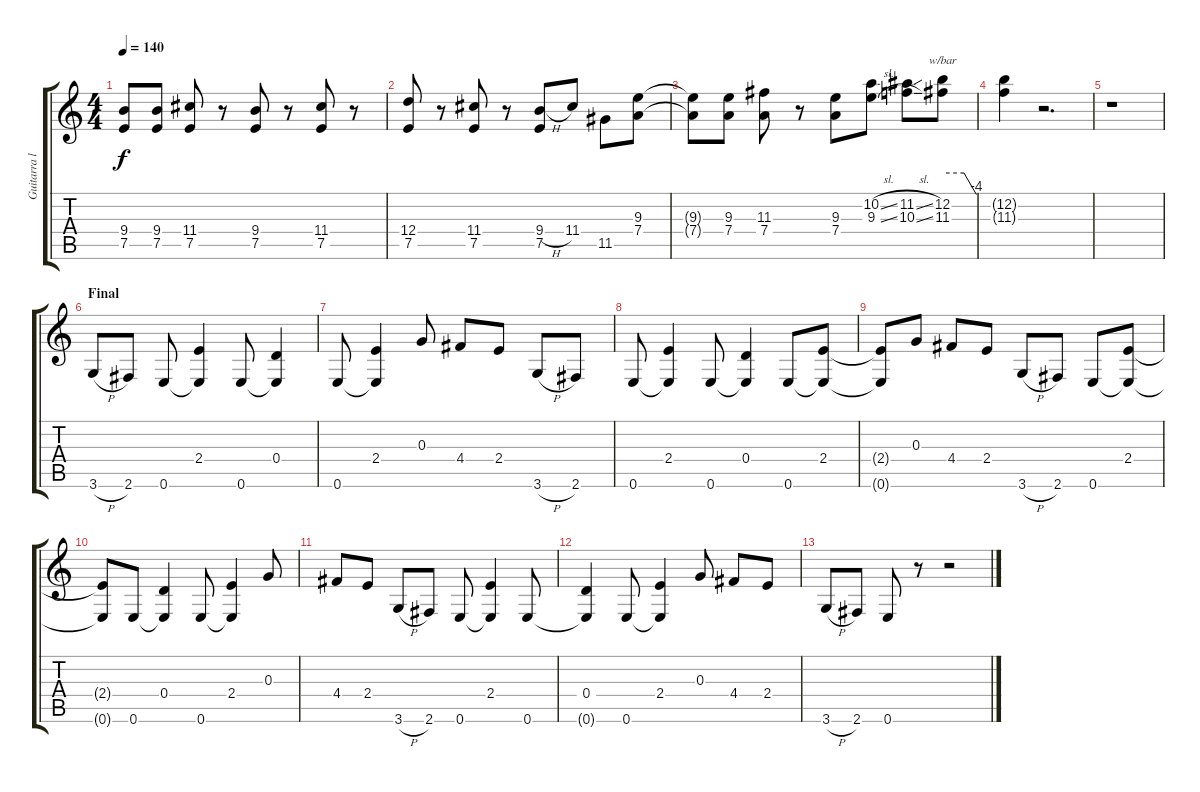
\track ("Guitarra líder" "Guitarra l") {instrument distortionguitar}
\staff {score tabs}
\tuning (E4 B3 G3 D3 A2 E2) {hide}
\ts (4 4)
\tempo 140
\clef g2
\ks c
(9.4{t} 7.5{t}).8{dy f} (9.4 7.5).8 (11.4 7.5).8 r.8 (9.4 7.5).8 r.8 (11.4 7.5).8 r.8 |
(12.4 7.5).8 r.8 (11.4 7.5).8 r.8 (9.4{h} 7.5).8 11.4.8 11.5.8 (9.3 7.4).8 |
(9.3{t} 7.4{t}).8 (9.3 7.4).8 (11.3 7.4).8 r.8 (9.3 7.4).8 (10.2{sl} 9.3{sl}).8 (11.2{sl} 10.3{sl}).8 (12.2 11.3).8{tbe (custom default 0 0 38 0 60 -16)} |
(12.2{t} 11.3{t}).4 r.2{d} |
r.1 |
\section ("" "Final")
3.6{h}.8 2.6.8 0.6.8 (2.4 0.6{t}).4 0.6.8 (0.4 0.6{t}).4 |
0.6.8 (2.4 0.6{t}).4 0.3.8 4.4.8 2.4.8 3.6{h}.8 2.6.8 |
0.6.8 (2.4 0.6{t}).4 0.6.8 (0.4 0.6{t}).4 0.6.8 (2.4 0.6{t}).8 |
(2.4{t} 0.6{t}).8 0.3.8 4.4.8 2.4.8 3.6{h}.8 2.6.8 0.6.8 (2.4 0.6{t}).8 |
(2.4{t} 0.6{t}).8 0.6.8 (0.4 0.6{t}).4 0.6.8 (2.4 0.6{t}).4 0.3.8 |
4.4.8 2.4.8 3.6{h}.8 2.6.8 0.6.8 (2.4 0.6{t}).4 0.6.8 |
(0.4 0.6{t}).4 0.6.8 (2.4 0.6{t}).4 0.3.8 4.4.8 2.4.8 |
3.6{h}.8 2.6.8 0.6.8 r.8 r.2
